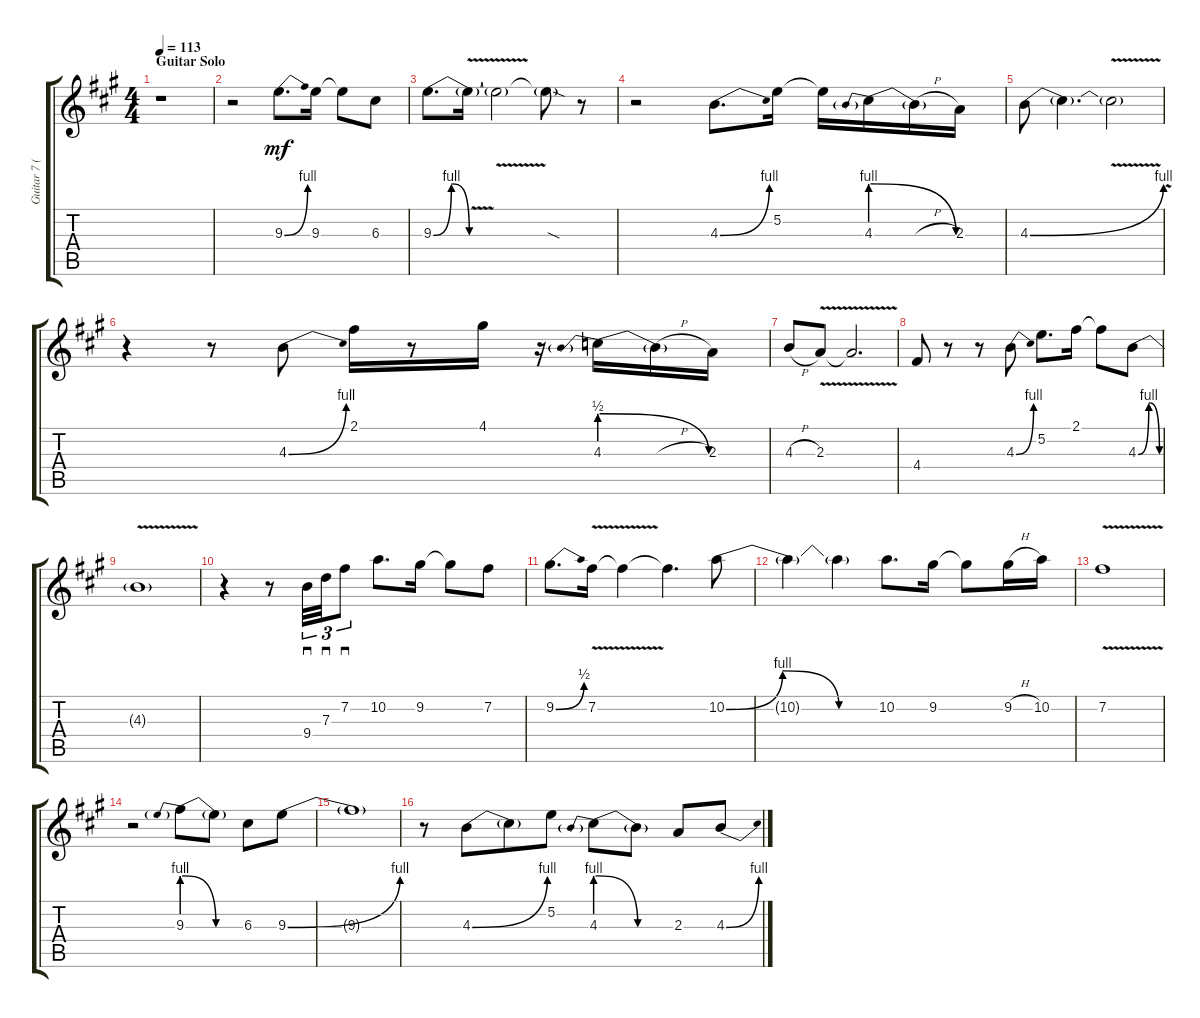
\track ("Guitar 7 (slight dist.)" "Guitar 7 (") {instrument distortionguitar}
\staff {score tabs}
\tuning (E4 B3 G3 D3 A2 E2) {hide}
\ts (4 4)
\section ("" "Guitar Solo")
\tempo 113
\clef g2
\ks f#minor
r.1{dy mf} |
r.2 9.3{be (bend 0 0 60 4)}.8{d} 9.3.16 9.3{t}.8 6.3.8 |
9.3{be (bendrelease 0 0 15 4 15 4 60 0)}.8{d} 9.3{v t}.16 9.3{t}.2 9.3{sod t}.8 r.8 |
r.2 4.3{be (bend 0 0 60 4)}.8{d} 5.2.16 5.2{t}.16 4.3{be (prebendrelease 0 4 60 0)}.16 4.3{h t}.16 2.3.16 |
4.3{be (bend 0 0 60 4)}.8 4.3{t}.4{d} 4.3{v t}.2 |
r.4 r.8 4.3{be (bend 0 0 60 4)}.8 2.1.16 r.8 4.1.16 r.16 4.3{be (prebendrelease 0 2 60 0)}.16 4.3{h t}.16 2.3.16 |
4.3{h}.8 2.3{v}.8 2.3{t}.2{d} |
4.4.8 r.8 r.8 4.3{be (bend 0 0 60 4)}.8 5.2.8{d} 2.1.16 2.1{t}.8 4.3{be (bendrelease 0 0 15 4 15 4 60 0)}.8 |
4.3{v t}.1 |
r.4 r.8 9.4.32{sd tu (3 2)} 7.3.32{sd tu (3 2)} 7.2.8{sd tu (3 2)} 10.2.8{d} 9.2.16 9.2{t}.8 7.2.8 |
9.2{be (bend 0 0 60 2)}.8{d} 7.2{v}.16 7.2{t}.4 7.2{t}.4{d} 10.2{be (bendrelease 0 0 8 4 20 4 60 0)}.8 |
10.2{t}.4 10.2{be (hold 0 0 60 0) t}.4 10.2.8{d} 9.2.16 9.2{t}.8 9.2{h}.16 10.2.16 |
7.2{v}.1 |
r.2 9.3{be (prebendrelease 0 4 60 0)}.8 9.3{be (hold 0 0 60 0) t}.8 6.3.8 9.3{be (bend 0 0 60 4)}.8 |
9.3{t}.1 |
r.8 4.3{be (bend 0 0 60 4)}.8{beam merge} 4.3{t}.8 5.2.8 4.3{be (prebendrelease 0 4 60 0)}.8 4.3{be (hold 0 0 60 0) t}.8 2.3.8 4.3{be (bend 0 0 60 4)}.8
